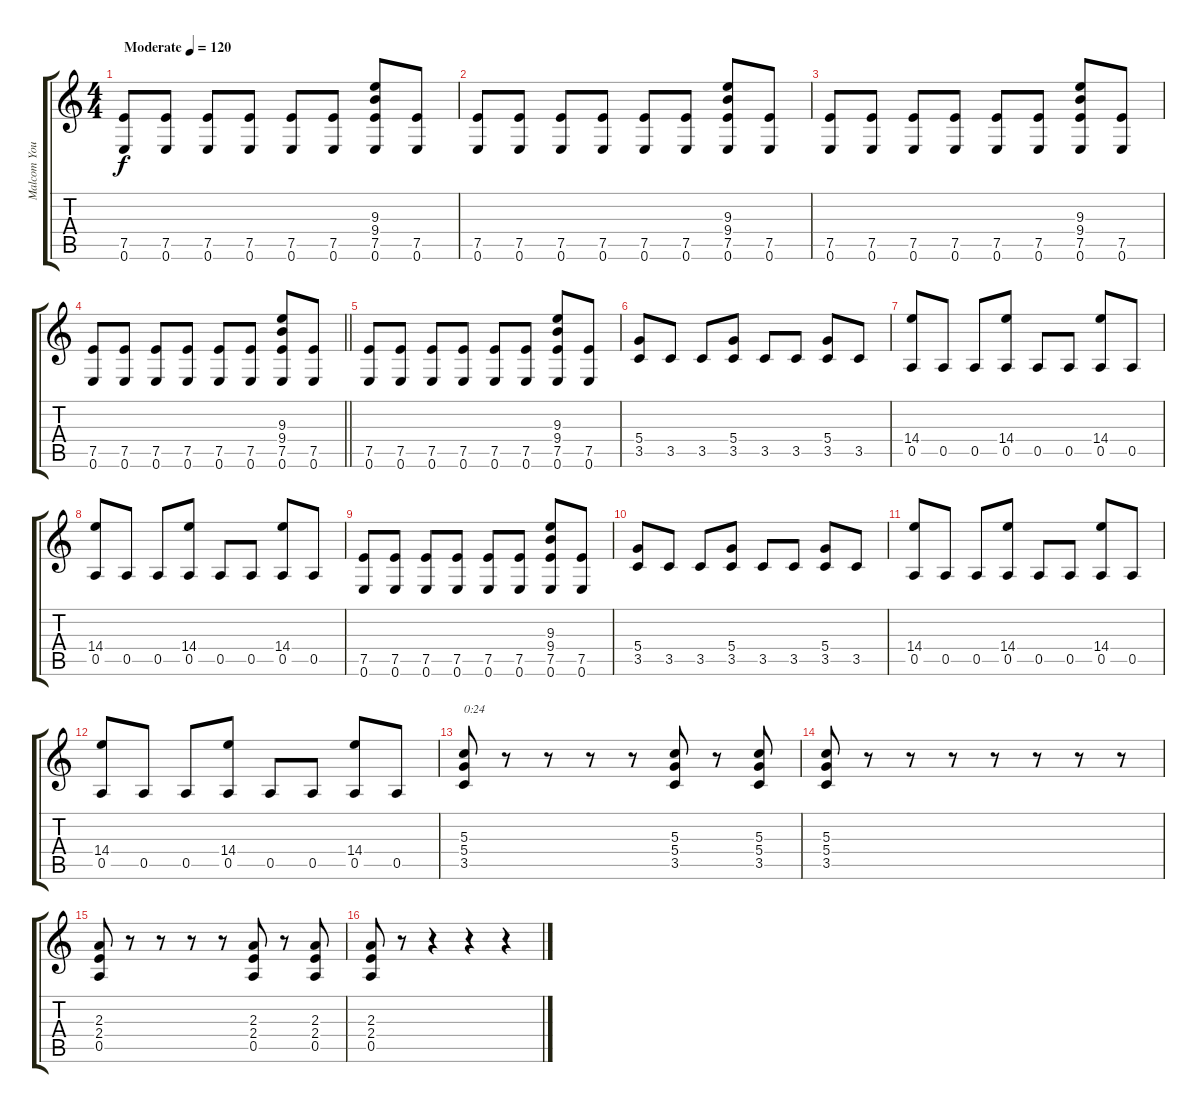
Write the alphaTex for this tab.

\track ("Malcom Young (Second Guitar)" "Malcom You") {instrument distortionguitar}
\staff {score tabs}
\tuning (E4 B3 G3 D3 A2 E2) {hide}
\ts (4 4)
\tempo (120 "Moderate")
\clef g2
\ks c
(7.5 0.6).8{dy f instrument distortionguitar} (7.5 0.6).8 (7.5 0.6).8 (7.5 0.6).8 (7.5 0.6).8 (7.5 0.6).8 (9.3 9.4 7.5 0.6).8 (7.5 0.6).8 |
(7.5 0.6).8 (7.5 0.6).8 (7.5 0.6).8 (7.5 0.6).8 (7.5 0.6).8 (7.5 0.6).8 (9.3 9.4 7.5 0.6).8 (7.5 0.6).8 |
(7.5 0.6).8 (7.5 0.6).8 (7.5 0.6).8 (7.5 0.6).8 (7.5 0.6).8 (7.5 0.6).8 (9.3 9.4 7.5 0.6).8 (7.5 0.6).8 |
\barLineRight lightlight
(7.5 0.6).8 (7.5 0.6).8 (7.5 0.6).8 (7.5 0.6).8 (7.5 0.6).8 (7.5 0.6).8 (9.3 9.4 7.5 0.6).8 (7.5 0.6).8 |
(7.5 0.6).8 (7.5 0.6).8 (7.5 0.6).8 (7.5 0.6).8 (7.5 0.6).8 (7.5 0.6).8 (9.3 9.4 7.5 0.6).8 (7.5 0.6).8 |
(5.4 3.5).8 3.5.8 3.5.8 (5.4 3.5).8 3.5.8 3.5.8 (5.4 3.5).8 3.5.8 |
(14.4 0.5).8 0.5.8 0.5.8 (14.4 0.5).8 0.5.8 0.5.8 (14.4 0.5).8 0.5.8 |
(14.4 0.5).8 0.5.8 0.5.8 (14.4 0.5).8 0.5.8 0.5.8 (14.4 0.5).8 0.5.8 |
(7.5 0.6).8 (7.5 0.6).8 (7.5 0.6).8 (7.5 0.6).8 (7.5 0.6).8 (7.5 0.6).8 (9.3 9.4 7.5 0.6).8 (7.5 0.6).8 |
(5.4 3.5).8 3.5.8 3.5.8 (5.4 3.5).8 3.5.8 3.5.8 (5.4 3.5).8 3.5.8 |
(14.4 0.5).8 0.5.8 0.5.8 (14.4 0.5).8 0.5.8 0.5.8 (14.4 0.5).8 0.5.8 |
(14.4 0.5).8 0.5.8 0.5.8 (14.4 0.5).8 0.5.8 0.5.8 (14.4 0.5).8 0.5.8 |
(5.3 5.4 3.5).8{txt "0:24" volume 13} r.8 r.8 r.8 r.8 (5.3 5.4 3.5).8 r.8 (5.3 5.4 3.5).8 |
(5.3 5.4 3.5).8 r.8 r.8 r.8 r.8 r.8 r.8 r.8 |
(2.3 2.4 0.5).8 r.8 r.8 r.8 r.8 (2.3 2.4 0.5).8 r.8 (2.3 2.4 0.5).8 |
(2.3 2.4 0.5).8 r.8 r.4 r.4 r.4
